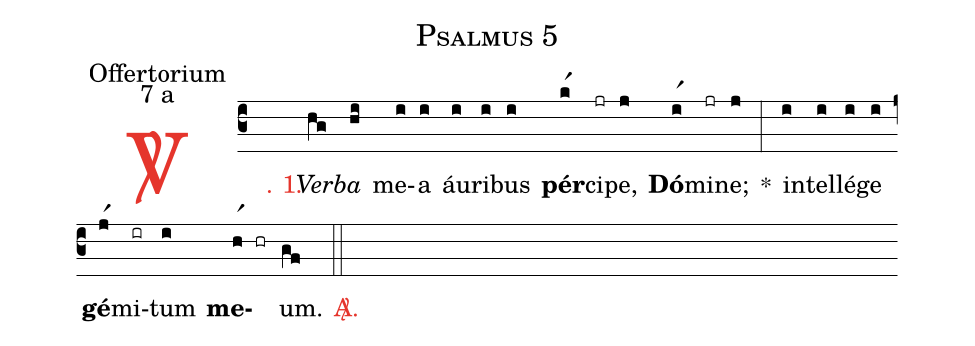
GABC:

name: Psalmus 5;
office-part: Offertorium;
mode: 7;
mode-differentia: a;
%%
(c3)

<c><sp>V/</sp>. 1.</c>() <i>Ver</i>(hg)<i>ba</i>(hi) me(i)a(i) áu(i)ri(i)bus(i) <b>pér</b>(kr1)ci(jr)pe,(j) <b>Dó</b>(ir1)mi(jr)ne;(j) *(:) in(i)tel(i)lé(i)ge(i) <b>gé</b>(jr1)mi(ir)tum(i) <b>me</b>(hr1)(hr)um.(gf)

<c><sp>A/</sp>.</c>(::)
